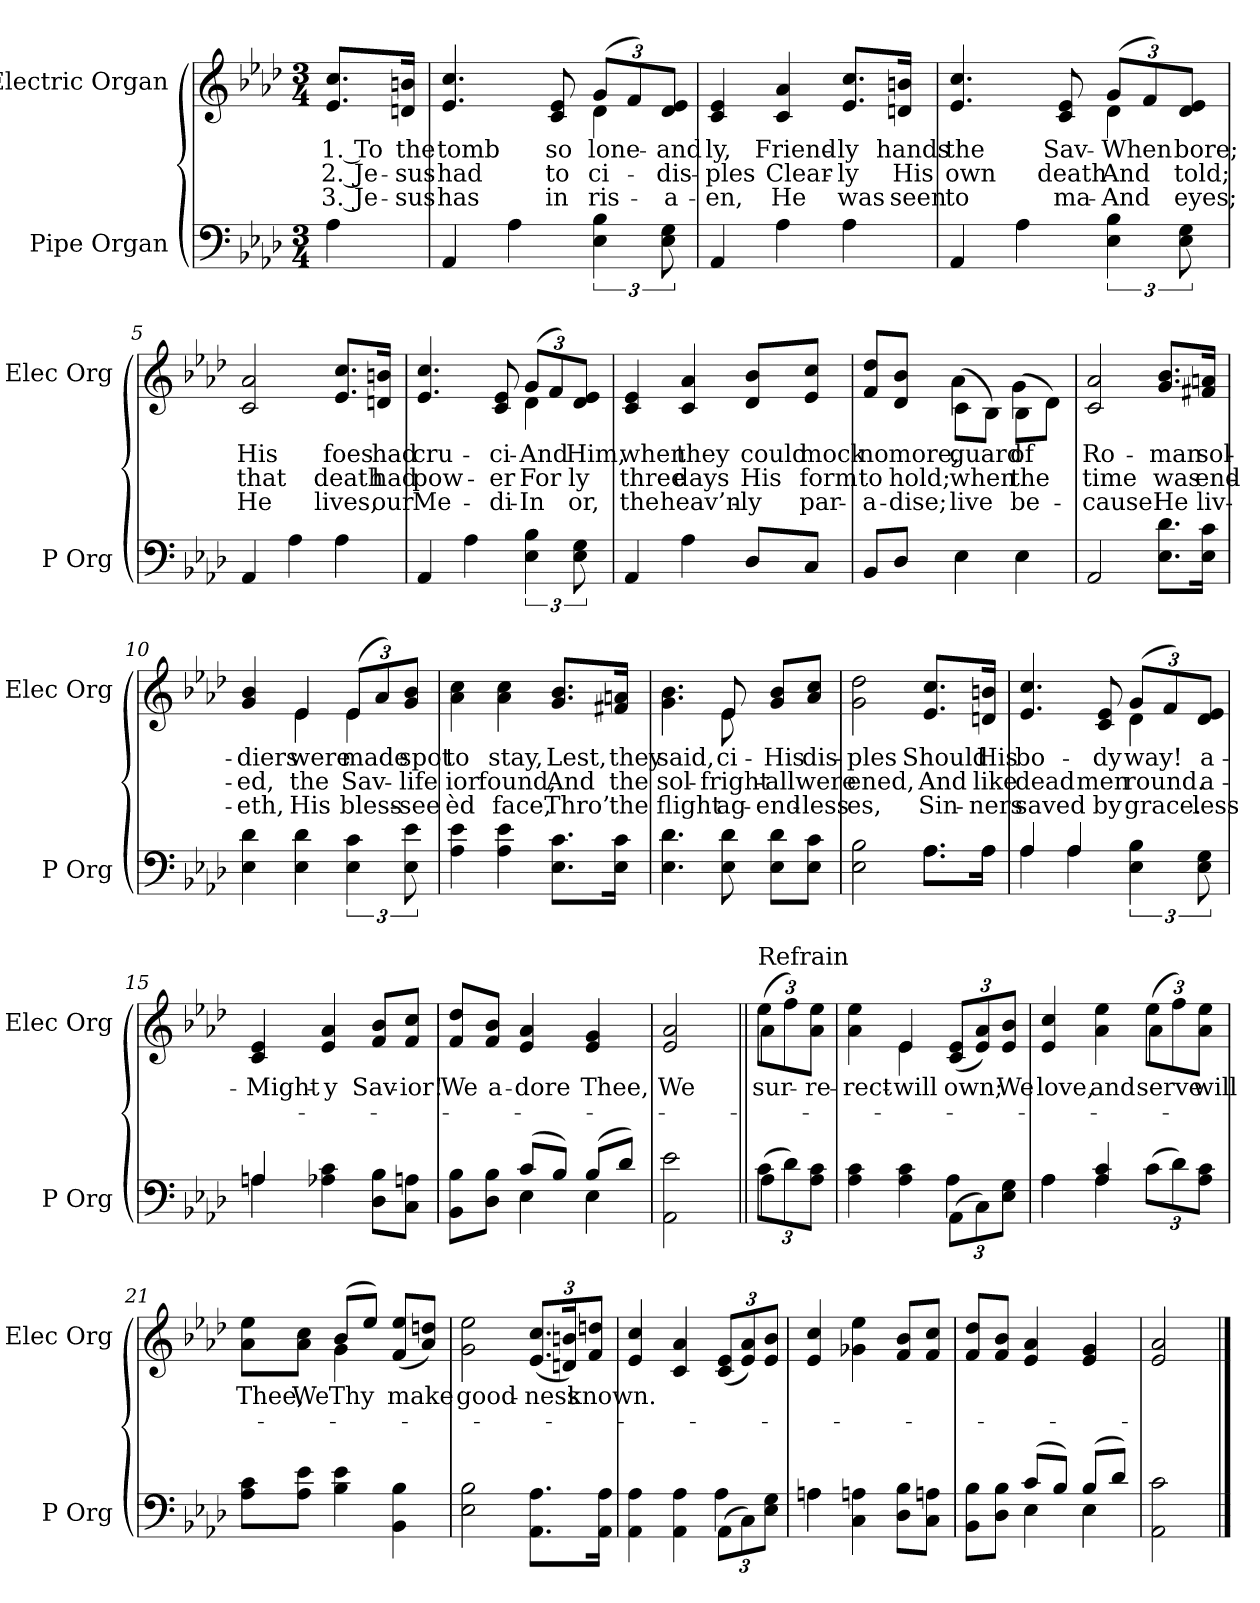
**kern	**kern	**text	**text	**text
*part2	*part1	*part1	*part1	*part1
*staff2	*staff1	*staff1	*staff1	*staff1
*I"Pipe Organ	*I"Electric Organ	*	*	*
*I'P Org	*I'Elec Org	*	*	*
*clefF4	*clefG2	*	*	*
*k[b-e-a-d-]	*k[b-e-a-d-]	*	*	*
*A-:	*A-:	*	*	*
*M3/4	*M3/4	*	*	*
=1	=1	=1	=1	=1
4A-	8.e-/ 8.cc/L	1. To	2. Je-	3. Je-
.	16dn/ 16bn/Jk	the	-sus	-sus
=2	=2	=2	=2	=2
*	*^	*	*	*
4AA-	4.e- 4.cc	2ryy	tomb	had	has
4A-	.	.	.	.	.
.	8c 8e-	.	so	to	in
6E- 6B-	(12g/L	4d-	lone-	-ci-	-ris-
.	12f/)	.	.	.	.
12E- 12G	12d-/ 12e-/J	.	and	dis-	a-
*	*v	*v	*	*	*
=3	=3	=3	=3	=3
4AA-	4c 4e-	-ly,	-ples	-en,
4A-	4c 4a-	Friend-	Clear-	He
4A-	8.e-/ 8.cc/L	-ly	-ly	was
.	16dn/ 16bn/Jk	hands	His	seen
=4	=4	=4	=4	=4
*	*^	*	*	*
4AA-	4.e- 4.cc	2ryy	the	own	to
4A-	.	.	.	.	.
.	8c 8e-	.	Sav-	death	ma-
6E- 6B-	(12g/L	4d-	When	And	And
.	12f/)	.	.	.	.
12E- 12G	12d-/ 12e-/J	.	bore;	-told;	eyes;
*	*v	*v	*	*	*
=5	=5	=5	=5	=5
4AA-	2c 2a-	His	that	He
4A-	.	.	.	.
4A-	8.e-/ 8.cc/L	foes	death	lives,
.	16dn/ 16bn/Jk	had	had	our
=6	=6	=6	=6	=6
*	*^	*	*	*
4AA-	4.e- 4.cc	2ryy	cru-	pow-	Me-
4A-	.	.	.	.	.
.	8c 8e-	.	-ci-	-er	-di-
6E- 6B-	(12g/L	4d-	And	For	In
.	12f/)	.	.	.	.
12E- 12G	12d-/ 12e-/J	.	Him,	-ly	-or,
*	*v	*v	*	*	*
=7	=7	=7	=7	=7
4AA-	4c 4e-	when	three	the
4A-	4c 4a-	they	days	heav’n-
8D-/L	8d-/ 8b-/L	could	His	-ly
8C/J	8e-/ 8cc/J	mock	form	par-
=8	=8	=8	=8	=8
*	*^	*	*	*
8BB-/L	8f/ 8dd-/L	4ryy	no	to	-a-
8D-/J	8d-/ 8b-/J	.	more,	hold;	-dise;
4E-	(8c\L	4a-	guard	when	live
.	8B-\J)	.	.	.	.
4E-	(8B-\L	4g	of	the	be-
.	8d-\J)	.	.	.	.
*	*v	*v	*	*	*
=9	=9	=9	=9	=9
2AA-	2c 2a-	Ro-	time	-cause
8.E-\ 8.d-\L	8.g/ 8.b-/L	-man	was	He
16E-\ 16c\Jk	16f#X/ 16an/Jk	sol-	end-	liv-
=10	=10	=10	=10	=10
*	*^	*	*	*
4E- 4d-	4g 4b-	4ryy	-diers	-ed,	-eth,
4E- 4d-	4e-/	4e-	were	the	His
6E- 6c	(12e-/L	4e-	made	Sav-	bless-
.	12a-/)	.	.	.	.
12E- 12e-	12g/ 12b-/J	.	spot	life	see
*	*v	*v	*	*	*
=11	=11	=11	=11	=11
4A- 4e-	4a- 4cc	to	-ior	-èd
4A- 4e-	4a- 4cc	stay,	found,	face,
8.E-\ 8.c\L	8.g/ 8.b-/L	Lest,	And	Thro’
16E-\ 16c\Jk	16f#X/ 16an/Jk	they	the	the
=12	=12	=12	=12	=12
*	*^	*	*	*
4.E- 4.d-	4.g\ 4.b-\	4.ryy	said,	sol-	flight
8E- 8d-	8e-/	8e-	-ci-	fright-	ag-
8E-\ 8d-\L	8g/ 8b-/L	4ryy	His	all	end-
8E-\ 8c\J	8a-/ 8cc/J	.	dis-	were	-less
*	*v	*v	*	*	*
=13	=13	=13	=13	=13
*^	*	*	*	*
2E- 2B-	2ryy	2g 2dd-	-ples	-ened,	-es,
8.A-\L	8.A-\L	8.e-/ 8.cc/L	Should	And	Sin-
16A-\Jk	16A-\Jk	16dn/ 16bn/Jk	His	like	-ners
=14	=14	=14	=14	=14	=14
*	*	*^	*	*	*
4A-/	4A-	4.e- 4.cc	2ryy	bo-	dead	saved
4A-/	4A-	.	.	.	.	.
.	.	8c 8e-	.	-dy	men	by
6E- 6B-	4ryy	(12g/L	4d-	-way!	-round.	grace.
.	.	12f/)	.	.	.	.
12E- 12G	.	12d-/ 12e-/J	.	a-	a-	-less
*	*	*v	*v	*	*	*
=15	=15	=15	=15	=15	=15
4A-/	4A	4c 4e-	Might-	.	.
4A- 4c	2ryy	4e- 4a-	-y	.	.
8D-\ 8B-\L	.	8f/ 8b-/L	Sav-	.	.
8C\ 8An\J	.	8f/ 8cc/J	-ior!	.	.
=16	=16	=16	=16	=16	=16
8BB-\ 8B-\L	4ryy	8f/ 8dd-/L	We	.	.
8D-\ 8B-\J	.	8f/ 8b-/J	a-	.	.
(8c/L	4E-	4e- 4a-	-dore	.	.
8B-/J)	.	.	.	.	.
(8B-/L	4E-	4e- 4g	Thee,	.	.
8d-/J)	.	.	.	.	.
*v	*v	*	*	*	*
=17	=17	=17	=17	=17
2AA- 2e-	2e- 2a-	We	.	.
=18||	=18||	=18||	=18||	=18||
*^	*^	*	*	*
!	!	!LO:TX:t=Refrain	!	!	!	!
(12c\L	4A-	(12ee-\L	4a-	-sur-	.	.
12d-\)	.	12ff\)	.	.	.	.
12A-\ 12c\J	.	12a-\ 12ee-\J	.	re-	.	.
=19	=19	=19	=19	=19	=19	=19
4A- 4c	2ryy	4a- 4ee-	4ryy	-rect-	.	.
4A- 4c	.	4e-/	4e-	will	.	.
(12AA-\L	4A-	(12c/ 12e-/L	4ryy	own;	.	.
12C\)	.	12e-/ 12a-/)	.	.	.	.
12E-\ 12G\J	.	12e-/ 12b-/J	.	We	.	.
=20	=20	=20	=20	=20	=20	=20
4A-\	4A-	4e- 4cc	2ryy	love,	.	.
4A- 4c	4A-	4a- 4ee-	.	and	.	.
(12c\L	4ryy	(12ee-\L	4a-	serve	.	.
12d-\)	.	12ff\)	.	.	.	.
12A-\ 12c\J	.	12a-\ 12ee-\J	.	will	.	.
*v	*v	*	*	*	*	*
=21	=21	=21	=21	=21	=21
8A-\ 8c\L	8a-\ 8ee-\L	4ryy	Thee,	.	.
8A-\ 8e-\J	8a-\ 8cc\J	.	We	.	.
4B- 4e-	(8b-/L	4g	Thy	.	.
.	8ee-/J)	.	.	.	.
4BB- 4B-	(8f/ 8ee-/L	4ryy	make	.	.
.	8a-/ 8ddn/J)	.	.	.	.
*	*v	*v	*	*	*
=22	=22	=22	=22	=22
2E- 2B-	2g 2ee-	good-	.	.
8.AA-\ 8.A-\L	(12.e-/ 12.cc/L	-ness	.	.
.	24dn/ 24bn/K)	.	.	.
.	12f/ 12dd/J	known.	.	.
16AA-\ 16A-\Jk	.	.	.	.
=23	=23	=23	=23	=23
*^	*	*	*	*
4AA- 4A-	2ryy	4e- 4cc	.	.	.
4AA- 4A-	.	4c 4a-	.	.	.
(12AA-\L	4A-	(12c/ 12e-/L	.	.	.
12C\)	.	12e-/ 12a-/)	.	.	.
12E-\ 12G\J	.	12e-/ 12b-/J	.	.	.
=24	=24	=24	=24	=24	=24
4A-\	4A	4e- 4cc	.	.	.
4C 4An	2ryy	4g-X 4ee-	.	.	.
8D-\ 8B-\L	.	8f/ 8b-/L	.	.	.
8C\ 8An\J	.	8f/ 8cc/J	.	.	.
=25	=25	=25	=25	=25	=25
8BB-\ 8B-\L	4ryy	8f/ 8dd-/L	.	.	.
8D-\ 8B-\J	.	8f/ 8b-/J	.	.	.
(8c/L	4E-	4e- 4a-	.	.	.
8B-/J)	.	.	.	.	.
(8B-/L	4E-	4e- 4g	.	.	.
8d-/J)	.	.	.	.	.
*v	*v	*	*	*	*
=26	=26	=26	=26	=26
2AA- 2c	2e- 2a-	.	.	.
==	==	==	==	==
*-	*-	*-	*-	*-
